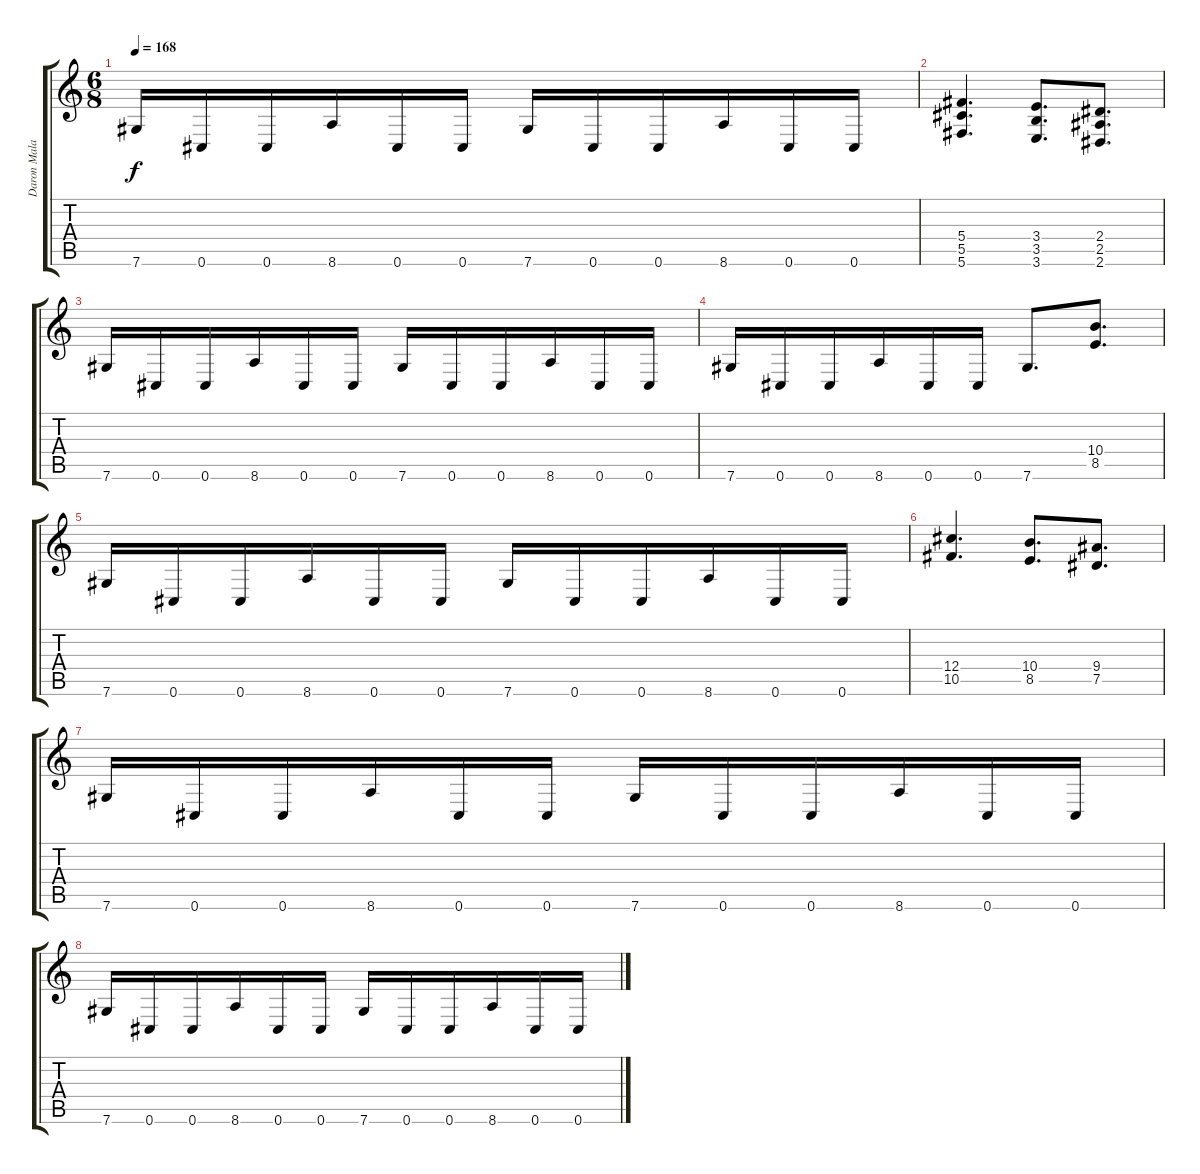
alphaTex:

\track ("Daron Malakian" "Daron Mala") {instrument distortionguitar}
\staff {score tabs}
\tuning (Eb4 Bb3 Gb3 Db3 Ab2 Db2) {hide}
\ts (6 8)
\tempo 168
\clef g2
\ks c
7.6.16{dy f} 0.6.16 0.6.16 8.6.16 0.6.16 0.6.16 7.6.16 0.6.16 0.6.16 8.6.16 0.6.16 0.6.16 |
(5.4 5.5 5.6).4{d} (3.4 3.5 3.6).8{d} (2.4 2.5 2.6).8{d} |
7.6.16 0.6.16 0.6.16 8.6.16 0.6.16 0.6.16 7.6.16 0.6.16 0.6.16 8.6.16 0.6.16 0.6.16 |
7.6.16 0.6.16 0.6.16 8.6.16 0.6.16 0.6.16 7.6.8{d} (10.4 8.5).8{d} |
7.6.16 0.6.16 0.6.16 8.6.16 0.6.16 0.6.16 7.6.16 0.6.16 0.6.16 8.6.16 0.6.16 0.6.16 |
(12.4 10.5).4{d} (10.4 8.5).8{d} (9.4 7.5).8{d} |
7.6.16 0.6.16 0.6.16 8.6.16 0.6.16 0.6.16 7.6.16 0.6.16 0.6.16 8.6.16 0.6.16 0.6.16 |
7.6.16 0.6.16 0.6.16 8.6.16 0.6.16 0.6.16 7.6.16 0.6.16 0.6.16 8.6.16 0.6.16 0.6.16
